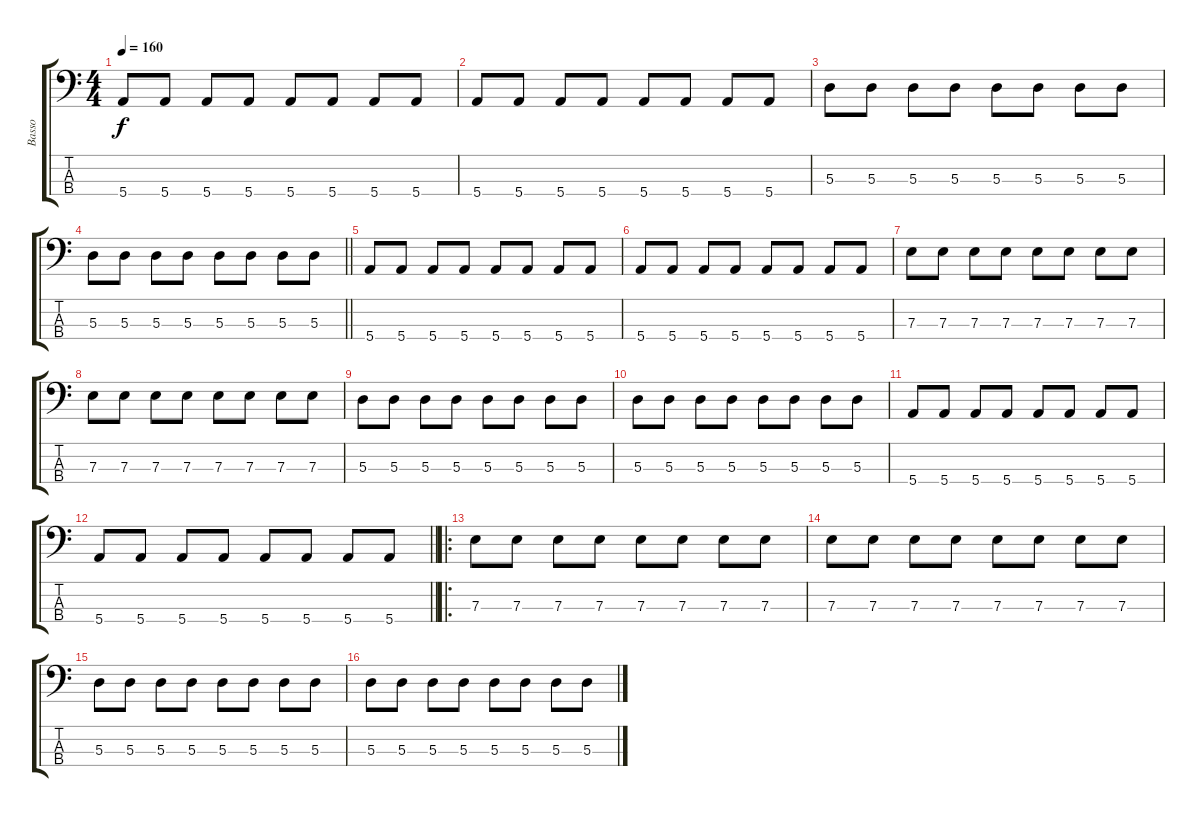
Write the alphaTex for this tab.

\track ("Basso" "Basso") {instrument electricbassfinger}
\staff {score tabs}
\tuning (G2 D2 A1 E1) {hide}
\ts (4 4)
\tempo 160
\clef f4
\ks c
5.4.8{dy f} 5.4.8 5.4.8 5.4.8 5.4.8 5.4.8 5.4.8 5.4.8 |
5.4.8 5.4.8 5.4.8 5.4.8 5.4.8 5.4.8 5.4.8 5.4.8 |
5.3.8 5.3.8 5.3.8 5.3.8 5.3.8 5.3.8 5.3.8 5.3.8 |
\barLineRight lightlight
5.3.8 5.3.8 5.3.8 5.3.8 5.3.8 5.3.8 5.3.8 5.3.8 |
5.4.8 5.4.8 5.4.8 5.4.8 5.4.8 5.4.8 5.4.8 5.4.8 |
5.4.8 5.4.8 5.4.8 5.4.8 5.4.8 5.4.8 5.4.8 5.4.8 |
7.3.8 7.3.8 7.3.8 7.3.8 7.3.8 7.3.8 7.3.8 7.3.8 |
7.3.8 7.3.8 7.3.8 7.3.8 7.3.8 7.3.8 7.3.8 7.3.8 |
5.3.8 5.3.8 5.3.8 5.3.8 5.3.8 5.3.8 5.3.8 5.3.8 |
5.3.8 5.3.8 5.3.8 5.3.8 5.3.8 5.3.8 5.3.8 5.3.8 |
5.4.8 5.4.8 5.4.8 5.4.8 5.4.8 5.4.8 5.4.8 5.4.8 |
\barLineRight lightlight
5.4.8 5.4.8 5.4.8 5.4.8 5.4.8 5.4.8 5.4.8 5.4.8 |
\ro
7.3.8 7.3.8 7.3.8 7.3.8 7.3.8 7.3.8 7.3.8 7.3.8 |
7.3.8 7.3.8 7.3.8 7.3.8 7.3.8 7.3.8 7.3.8 7.3.8 |
5.3.8 5.3.8 5.3.8 5.3.8 5.3.8 5.3.8 5.3.8 5.3.8 |
5.3.8 5.3.8 5.3.8 5.3.8 5.3.8 5.3.8 5.3.8 5.3.8
